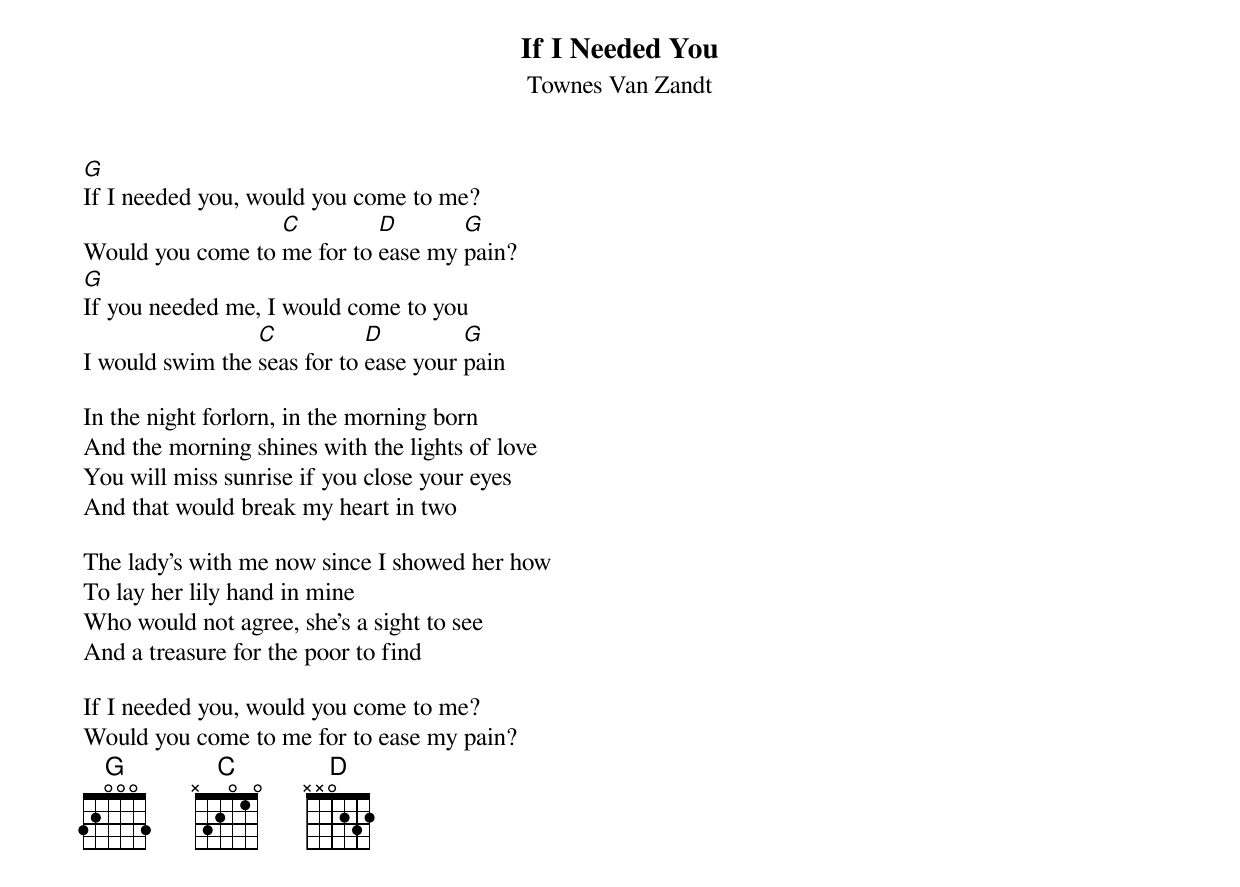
{t:If I Needed You}
{st:Townes Van Zandt}
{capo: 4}

[G]If I needed you, would you come to me?
Would you come to [C]me for to [D]ease my [G]pain?
[G]If you needed me, I would come to you
I would swim the [C]seas for to [D]ease your [G]pain

In the night forlorn, in the morning born
And the morning shines with the lights of love
You will miss sunrise if you close your eyes
And that would break my heart in two

The lady's with me now since I showed her how
To lay her lily hand in mine
Who would not agree, she's a sight to see
And a treasure for the poor to find

If I needed you, would you come to me?
Would you come to me for to ease my pain?
